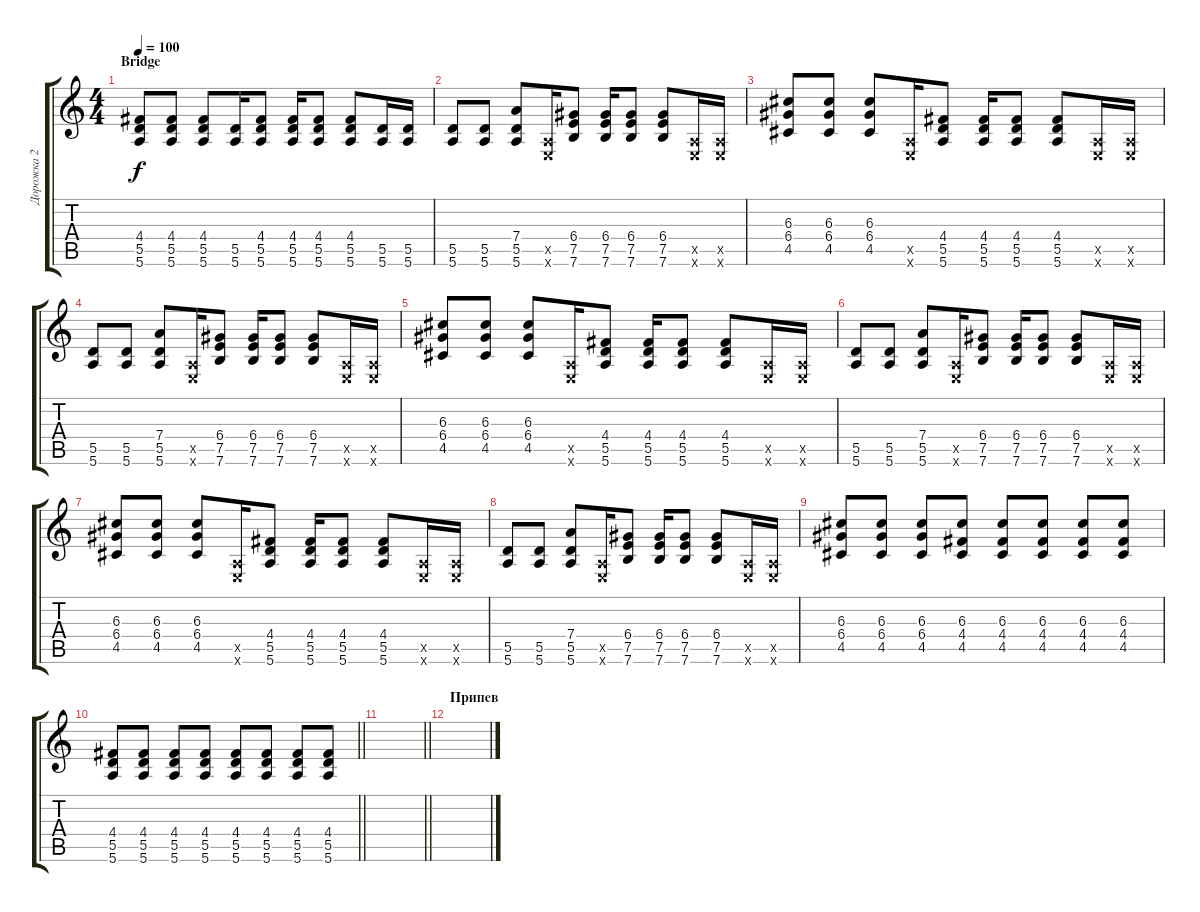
\track ("Дорожка 2" "Дорожка 2") {instrument overdrivenguitar}
\staff {score tabs}
\tuning (E4 B3 G3 D3 A2 E2) {hide}
\ts (4 4)
\section ("" "Bridge")
\tempo 100
\clef g2
\ks c
(4.4 5.5 5.6).8{dy f} (4.4 5.5 5.6).8 (4.4 5.5 5.6).8 (5.5 5.6).16 (4.4 5.5 5.6).8 (4.4 5.5 5.6).16 (4.4 5.5 5.6).8 (4.4 5.5 5.6).8 (5.5 5.6).16 (5.5 5.6).16 |
(5.5 5.6).8 (5.5 5.6).8 (7.4 5.5 5.6).8 (0.5{x} 0.6{x}).16 (6.4 7.5 7.6).8 (6.4 7.5 7.6).16 (6.4 7.5 7.6).8 (6.4 7.5 7.6).8 (0.5{x} 0.6{x}).16 (0.5{x} 0.6{x}).16 |
(6.3 6.4 4.5).8 (6.3 6.4 4.5).8 (6.3 6.4 4.5).8 (0.5{x} 0.6{x}).16 (4.4 5.5 5.6).8 (4.4 5.5 5.6).16 (4.4 5.5 5.6).8 (4.4 5.5 5.6).8 (0.5{x} 0.6{x}).16 (0.5{x} 0.6{x}).16 |
(5.5 5.6).8 (5.5 5.6).8 (7.4 5.5 5.6).8 (0.5{x} 0.6{x}).16 (6.4 7.5 7.6).8 (6.4 7.5 7.6).16 (6.4 7.5 7.6).8 (6.4 7.5 7.6).8 (0.5{x} 0.6{x}).16 (0.5{x} 0.6{x}).16 |
(6.3 6.4 4.5).8 (6.3 6.4 4.5).8 (6.3 6.4 4.5).8 (0.5{x} 0.6{x}).16 (4.4 5.5 5.6).8 (4.4 5.5 5.6).16 (4.4 5.5 5.6).8 (4.4 5.5 5.6).8 (0.5{x} 0.6{x}).16 (0.5{x} 0.6{x}).16 |
(5.5 5.6).8 (5.5 5.6).8 (7.4 5.5 5.6).8 (0.5{x} 0.6{x}).16 (6.4 7.5 7.6).8 (6.4 7.5 7.6).16 (6.4 7.5 7.6).8 (6.4 7.5 7.6).8 (0.5{x} 0.6{x}).16 (0.5{x} 0.6{x}).16 |
(6.3 6.4 4.5).8 (6.3 6.4 4.5).8 (6.3 6.4 4.5).8 (0.5{x} 0.6{x}).16 (4.4 5.5 5.6).8 (4.4 5.5 5.6).16 (4.4 5.5 5.6).8 (4.4 5.5 5.6).8 (0.5{x} 0.6{x}).16 (0.5{x} 0.6{x}).16 |
(5.5 5.6).8 (5.5 5.6).8 (7.4 5.5 5.6).8 (0.5{x} 0.6{x}).16 (6.4 7.5 7.6).8 (6.4 7.5 7.6).16 (6.4 7.5 7.6).8 (6.4 7.5 7.6).8 (0.5{x} 0.6{x}).16 (0.5{x} 0.6{x}).16 |
(6.3 6.4 4.5).8 (6.3 6.4 4.5).8 (6.3 6.4 4.5).8 (6.3 4.4 4.5).8 (6.3 4.4 4.5).8 (6.3 4.4 4.5).8 (6.3 4.4 4.5).8 (6.3 4.4 4.5).8 |
\barLineRight lightlight
(4.4 5.5 5.6).8 (4.4 5.5 5.6).8 (4.4 5.5 5.6).8 (4.4 5.5 5.6).8 (4.4 5.5 5.6).8 (4.4 5.5 5.6).8 (4.4 5.5 5.6).8 (4.4 5.5 5.6).8 |
\barLineRight lightlight
|
\section ("" "Припев")
